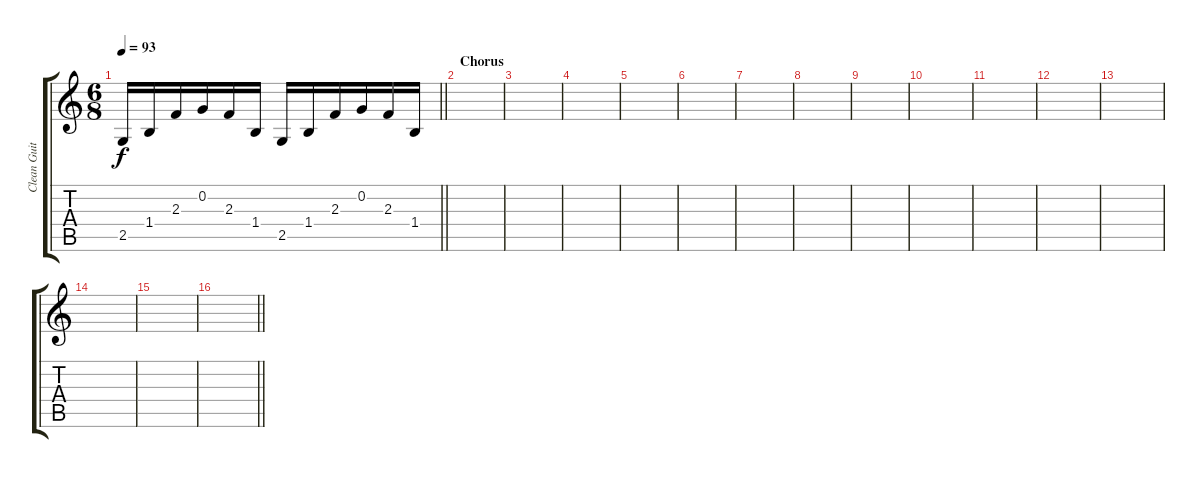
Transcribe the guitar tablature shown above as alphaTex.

\track ("Clean Guitar" "Clean Guit") {instrument electricguitarclean}
\staff {score tabs}
\tuning (C4 G3 Eb3 Bb2 F2 C2) {hide}
\ts (6 8)
\tempo 93
\clef g2
\barLineRight lightlight
\ks c
2.5.16{dy f} 1.4.16 2.3.16 0.2.16 2.3.16 1.4.16 2.5.16 1.4.16 2.3.16 0.2.16 2.3.16 1.4.16 |
\section ("" "Chorus")
|
|
|
|
|
|
|
|
|
|
|
|
|
|
\barLineRight lightlight
